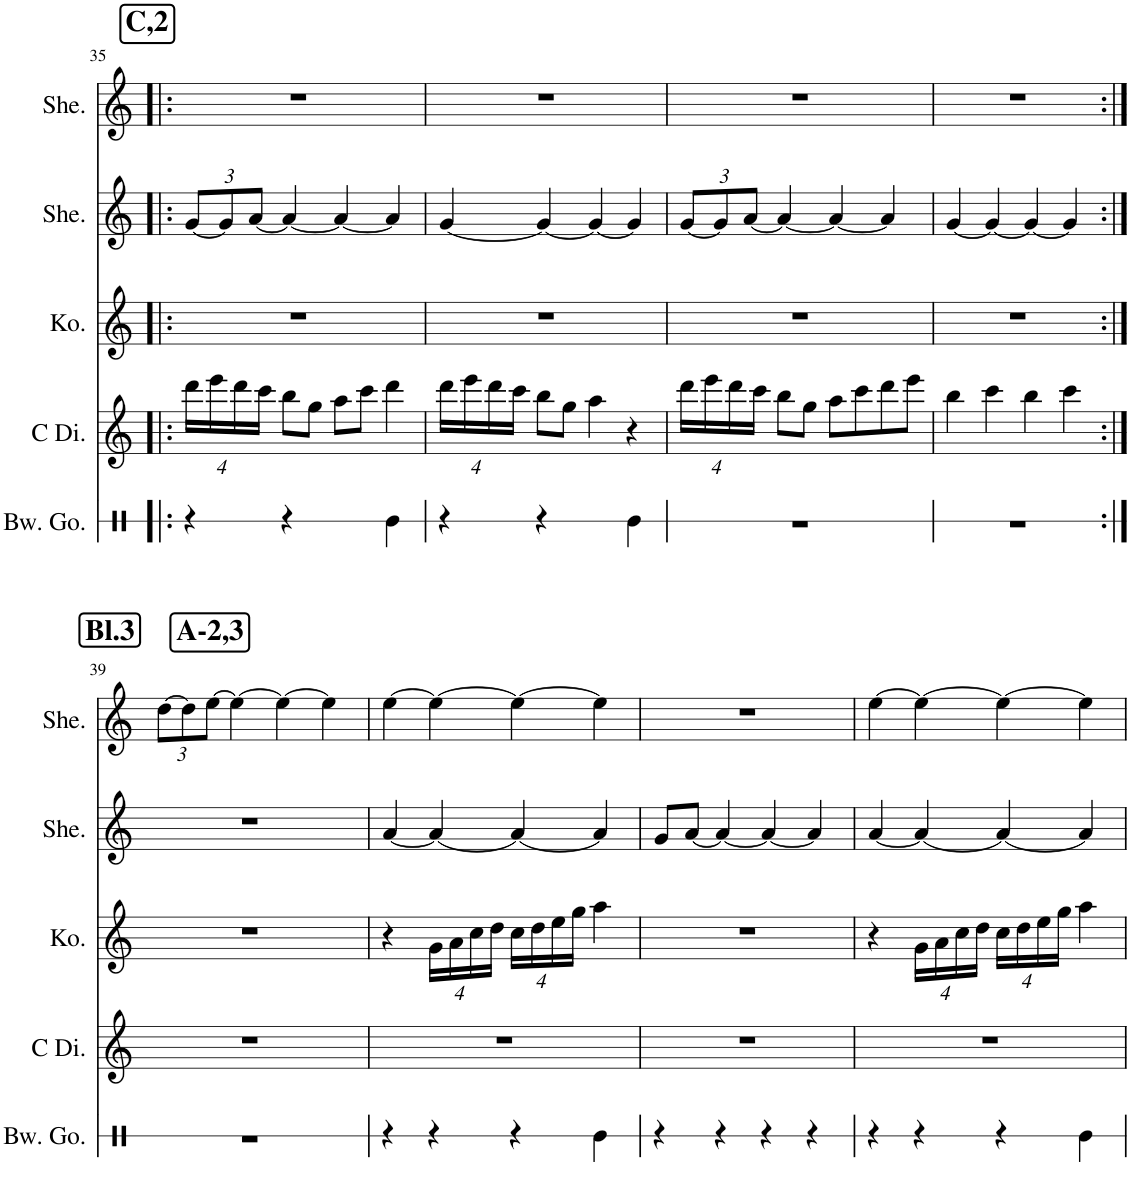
**kern	**kern	**kern	**kern	**kern
*part5	*part4	*part3	*part2	*part1
*staff5	*staff4	*staff3	*staff2	*staff1
*I"お鈴	*I"C 笛子	*I"琴	*I"笙	*I"笙
!!LO:PB:g=z
*clefX	*clefG2	*clefG2	*clefG2	*clefG2
*	*Trd12c21	*	*	*
*k[]	*k[]	*k[]	*k[]	*k[]
*M4/4	*M4/4	*M4/4	*M4/4	*M4/4
*	*	*	*Xbrackettup	*
!!LO:REH:place=s1:a:B:cj:fs=14:t=C,2
=35!|:	=35!|:	=35!|:	=35!|:	=35!|:
4r	16ddd\LL	1r	[12g/L	1r
.	16eee\	.	.	.
.	.	.	12g/]	.
.	16ddd\	.	.	.
.	.	.	[12a/J	.
.	16ccc\JJ	.	.	.
4r	8bb\L	.	4a/_	.
.	8gg\J	.	.	.
4ryy	8aa\L	.	4a/_	.
.	8ccc\J	.	.	.
4Re\	4ddd\	.	4a/]	.
=36	=36	=36	=36	=36
4r	16ddd\LL	1r	[4g/	1r
.	16eee\	.	.	.
.	16ddd\	.	.	.
.	16ccc\JJ	.	.	.
4r	8bb\L	.	4g/_	.
.	8gg\J	.	.	.
4ryy	4aa\	.	4g/_	.
4Re\	4r	.	4g/]	.
=37	=37	=37	=37	=37
1r	16ddd\LL	1r	[12g/L	1r
.	16eee\	.	.	.
.	.	.	12g/]	.
.	16ddd\	.	.	.
.	.	.	[12a/J	.
.	16ccc\JJ	.	.	.
.	8bb\L	.	4a/_	.
.	8gg\J	.	.	.
.	8aa\L	.	4a/_	.
.	8ccc\	.	.	.
.	8ddd\	.	4a/]	.
.	8eee\J	.	.	.
=38	=38	=38	=38	=38
1r	4bb\	1r	[4g/	1r
.	4ccc\	.	4g/_	.
.	4bb\	.	4g/_	.
.	4ccc\	.	4g/]	.
!!LO:LB:g=z
!!LO:REH:place=s1:a:B:cj:fs=14:t=A-2,3
!!LO:REH:place=s1:a:B:cj:fs=14:t=Bl.3
=39:|!	=39:|!	=39:|!	=39:|!	=39:|!
*	*	*	*	*Xbrackettup
1r	1r	1r	1r	[12dd\L
.	.	.	.	12dd\]
.	.	.	.	[12ee\J
.	.	.	.	4ee\_
.	.	.	.	4ee\_
.	.	.	.	4ee\]
=40	=40	=40	=40	=40
4r	1r	4r	[4a/	[4ee\
4r	.	16g\LL	4a/_	4ee\_
.	.	16a\	.	.
.	.	16cc\	.	.
.	.	16dd\JJ	.	.
4r	.	16cc\LL	4a/_	4ee\_
.	.	16dd\	.	.
.	.	16ee\	.	.
.	.	16gg\JJ	.	.
4Re\	.	4aa\	4a/]	4ee\]
=41	=41	=41	=41	=41
4r	1r	1r	8g/L	1r
.	.	.	[8a/J	.
4r	.	.	4a/_	.
4r	.	.	4a/_	.
4r	.	.	4a/]	.
=42	=42	=42	=42	=42
4r	1r	4r	[4a/	[4ee\
4r	.	16g\LL	4a/_	4ee\_
.	.	16a\	.	.
.	.	16cc\	.	.
.	.	16dd\JJ	.	.
4r	.	16cc\LL	4a/_	4ee\_
.	.	16dd\	.	.
.	.	16ee\	.	.
.	.	16gg\JJ	.	.
4Re\	.	4aa\	4a/]	4ee\]
=	=	=	=	=
*-	*-	*-	*-	*-
